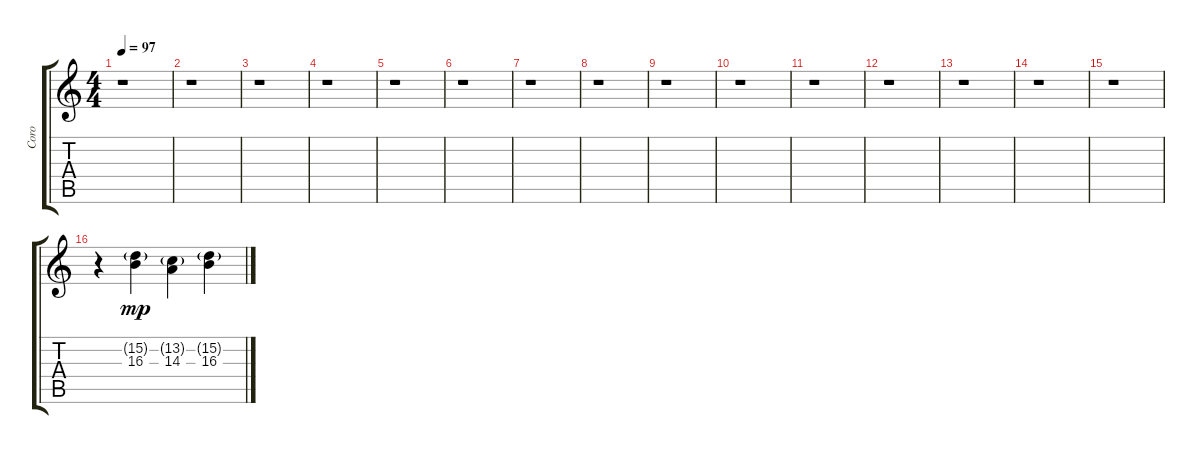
\track ("Coro" "Coro") {instrument choiraahs}
\staff {score tabs}
\tuning (E4 B3 G3 D3 A2 E2) {hide}
\ts (4 4)
\tempo 97
\clef g2
\ks c
r.1{dy mp} |
r.1 |
r.1 |
r.1 |
r.1 |
r.1 |
r.1 |
r.1 |
r.1 |
r.1 |
r.1 |
r.1 |
r.1 |
r.1 |
r.1 |
r.4 (15.2{g} 16.3).4 (13.2{g} 14.3).4 (15.2{g} 16.3).4
